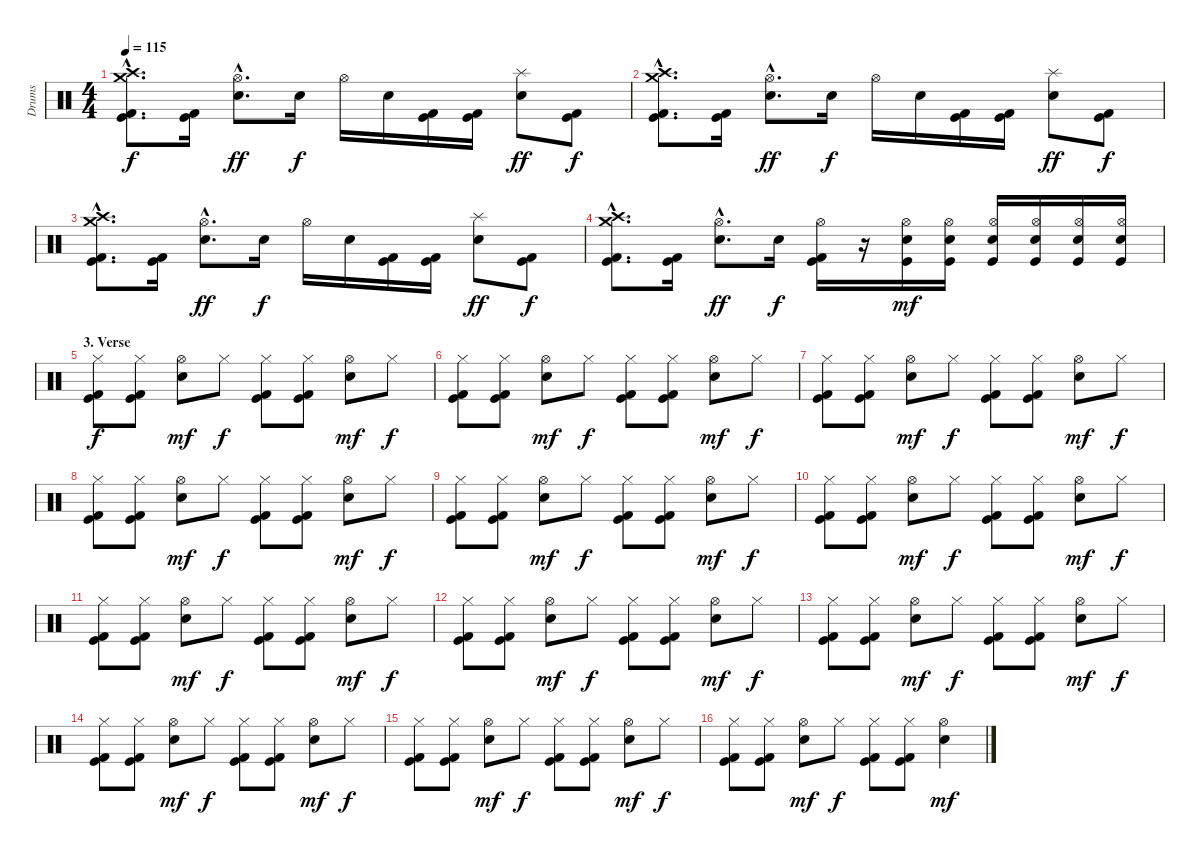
\track ("Drums" "Drums") {instrument percussion}
\staff {score}
\articulation defaults
\ts (4 4)
\tempo 115
\clef neutral
\ks c
("Crash medium (hit)"{hac} "Crash high (hit)"{hac} "Kick (hit) 2"{hac} "Kick (hit)"{hac}).8{d dy f} ("Kick (hit) 2" "Kick (hit)").16 ("Hi-Hat (open)"{hac} "Electric Snare (hit)"{hac}).8{d dy ff} "Electric Snare (hit)".16{dy f} "Hi-Hat (open)".16 "Electric Snare (hit)".16 ("Kick (hit) 2" "Kick (hit)").16 ("Kick (hit) 2" "Kick (hit)").16 ("Splash (hit)" "Electric Snare (hit)").8{dy ff} ("Kick (hit) 2" "Kick (hit)").8{dy f} |
("Crash medium (hit)"{hac} "Crash high (hit)"{hac} "Kick (hit) 2"{hac} "Kick (hit)"{hac}).8{d} ("Kick (hit) 2" "Kick (hit)").16 ("Hi-Hat (open)"{hac} "Electric Snare (hit)"{hac}).8{d dy ff} "Electric Snare (hit)".16{dy f} "Hi-Hat (open)".16 "Electric Snare (hit)".16 ("Kick (hit) 2" "Kick (hit)").16 ("Kick (hit) 2" "Kick (hit)").16 ("Splash (hit)" "Electric Snare (hit)").8{dy ff} ("Kick (hit) 2" "Kick (hit)").8{dy f} |
("Crash medium (hit)"{hac} "Crash high (hit)"{hac} "Kick (hit) 2"{hac} "Kick (hit)"{hac}).8{d} ("Kick (hit) 2" "Kick (hit)").16 ("Hi-Hat (open)"{hac} "Electric Snare (hit)"{hac}).8{d dy ff} "Electric Snare (hit)".16{dy f} "Hi-Hat (open)".16 "Electric Snare (hit)".16 ("Kick (hit) 2" "Kick (hit)").16 ("Kick (hit) 2" "Kick (hit)").16 ("Splash (hit)" "Electric Snare (hit)").8{dy ff} ("Kick (hit) 2" "Kick (hit)").8{dy f} |
("Crash medium (hit)"{hac} "Crash high (hit)"{hac} "Kick (hit) 2"{hac} "Kick (hit)"{hac}).8{d} ("Kick (hit) 2" "Kick (hit)").16 ("Hi-Hat (open)"{hac} "Electric Snare (hit)"{hac}).8{d dy ff} "Electric Snare (hit)".16{dy f} ("Hi-Hat (open)" "Kick (hit) 2" "Kick (hit)").16 r.16 ("Electric Snare (hit)" "Hi-Hat (open)" "Kick (hit)").16{dy mf} ("Electric Snare (hit)" "Hi-Hat (open)" "Kick (hit)").16 ("Electric Snare (hit)" "Hi-Hat (open)" "Kick (hit)").16 ("Electric Snare (hit)" "Hi-Hat (open)" "Kick (hit)").16 ("Electric Snare (hit)" "Hi-Hat (open)" "Kick (hit)").16 ("Electric Snare (hit)" "Hi-Hat (open)" "Kick (hit)").16 |
\section ("" "3. Verse")
("Hi-Hat (closed)" "Kick (hit) 2" "Kick (hit)").8{dy f} ("Hi-Hat (closed)" "Kick (hit) 2" "Kick (hit)").8 ("Hi-Hat (open)" "Electric Snare (hit)").8{dy mf} "Hi-Hat (closed)".8{dy f} ("Hi-Hat (closed)" "Kick (hit) 2" "Kick (hit)").8 ("Hi-Hat (closed)" "Kick (hit) 2" "Kick (hit)").8 ("Hi-Hat (open)" "Electric Snare (hit)").8{dy mf} "Hi-Hat (closed)".8{dy f} |
("Hi-Hat (closed)" "Kick (hit) 2" "Kick (hit)").8 ("Hi-Hat (closed)" "Kick (hit) 2" "Kick (hit)").8 ("Hi-Hat (open)" "Electric Snare (hit)").8{dy mf} "Hi-Hat (closed)".8{dy f} ("Hi-Hat (closed)" "Kick (hit) 2" "Kick (hit)").8 ("Hi-Hat (closed)" "Kick (hit) 2" "Kick (hit)").8 ("Hi-Hat (open)" "Electric Snare (hit)").8{dy mf} "Hi-Hat (closed)".8{dy f} |
("Hi-Hat (closed)" "Kick (hit) 2" "Kick (hit)").8 ("Hi-Hat (closed)" "Kick (hit) 2" "Kick (hit)").8 ("Hi-Hat (open)" "Electric Snare (hit)").8{dy mf} "Hi-Hat (closed)".8{dy f} ("Hi-Hat (closed)" "Kick (hit) 2" "Kick (hit)").8 ("Hi-Hat (closed)" "Kick (hit) 2" "Kick (hit)").8 ("Hi-Hat (open)" "Electric Snare (hit)").8{dy mf} "Hi-Hat (closed)".8{dy f} |
("Hi-Hat (closed)" "Kick (hit) 2" "Kick (hit)").8 ("Hi-Hat (closed)" "Kick (hit) 2" "Kick (hit)").8 ("Hi-Hat (open)" "Electric Snare (hit)").8{dy mf} "Hi-Hat (closed)".8{dy f} ("Hi-Hat (closed)" "Kick (hit) 2" "Kick (hit)").8 ("Hi-Hat (closed)" "Kick (hit) 2" "Kick (hit)").8 ("Hi-Hat (open)" "Electric Snare (hit)").8{dy mf} "Hi-Hat (closed)".8{dy f} |
("Hi-Hat (closed)" "Kick (hit) 2" "Kick (hit)").8 ("Hi-Hat (closed)" "Kick (hit) 2" "Kick (hit)").8 ("Hi-Hat (open)" "Electric Snare (hit)").8{dy mf} "Hi-Hat (closed)".8{dy f} ("Hi-Hat (closed)" "Kick (hit) 2" "Kick (hit)").8 ("Hi-Hat (closed)" "Kick (hit) 2" "Kick (hit)").8 ("Hi-Hat (open)" "Electric Snare (hit)").8{dy mf} "Hi-Hat (closed)".8{dy f} |
("Hi-Hat (closed)" "Kick (hit) 2" "Kick (hit)").8 ("Hi-Hat (closed)" "Kick (hit) 2" "Kick (hit)").8 ("Hi-Hat (open)" "Electric Snare (hit)").8{dy mf} "Hi-Hat (closed)".8{dy f} ("Hi-Hat (closed)" "Kick (hit) 2" "Kick (hit)").8 ("Hi-Hat (closed)" "Kick (hit) 2" "Kick (hit)").8 ("Hi-Hat (open)" "Electric Snare (hit)").8{dy mf} "Hi-Hat (closed)".8{dy f} |
("Hi-Hat (closed)" "Kick (hit) 2" "Kick (hit)").8 ("Hi-Hat (closed)" "Kick (hit) 2" "Kick (hit)").8 ("Hi-Hat (open)" "Electric Snare (hit)").8{dy mf} "Hi-Hat (closed)".8{dy f} ("Hi-Hat (closed)" "Kick (hit) 2" "Kick (hit)").8 ("Hi-Hat (closed)" "Kick (hit) 2" "Kick (hit)").8 ("Hi-Hat (open)" "Electric Snare (hit)").8{dy mf} "Hi-Hat (closed)".8{dy f} |
("Hi-Hat (closed)" "Kick (hit) 2" "Kick (hit)").8 ("Hi-Hat (closed)" "Kick (hit) 2" "Kick (hit)").8 ("Hi-Hat (open)" "Electric Snare (hit)").8{dy mf} "Hi-Hat (closed)".8{dy f} ("Hi-Hat (closed)" "Kick (hit) 2" "Kick (hit)").8 ("Hi-Hat (closed)" "Kick (hit) 2" "Kick (hit)").8 ("Hi-Hat (open)" "Electric Snare (hit)").8{dy mf} "Hi-Hat (closed)".8{dy f} |
("Hi-Hat (closed)" "Kick (hit) 2" "Kick (hit)").8 ("Hi-Hat (closed)" "Kick (hit) 2" "Kick (hit)").8 ("Hi-Hat (open)" "Electric Snare (hit)").8{dy mf} "Hi-Hat (closed)".8{dy f} ("Hi-Hat (closed)" "Kick (hit) 2" "Kick (hit)").8 ("Hi-Hat (closed)" "Kick (hit) 2" "Kick (hit)").8 ("Hi-Hat (open)" "Electric Snare (hit)").8{dy mf} "Hi-Hat (closed)".8{dy f} |
("Hi-Hat (closed)" "Kick (hit) 2" "Kick (hit)").8 ("Hi-Hat (closed)" "Kick (hit) 2" "Kick (hit)").8 ("Hi-Hat (open)" "Electric Snare (hit)").8{dy mf} "Hi-Hat (closed)".8{dy f} ("Hi-Hat (closed)" "Kick (hit) 2" "Kick (hit)").8 ("Hi-Hat (closed)" "Kick (hit) 2" "Kick (hit)").8 ("Hi-Hat (open)" "Electric Snare (hit)").8{dy mf} "Hi-Hat (closed)".8{dy f} |
("Hi-Hat (closed)" "Kick (hit) 2" "Kick (hit)").8 ("Hi-Hat (closed)" "Kick (hit) 2" "Kick (hit)").8 ("Hi-Hat (open)" "Electric Snare (hit)").8{dy mf} "Hi-Hat (closed)".8{dy f} ("Hi-Hat (closed)" "Kick (hit) 2" "Kick (hit)").8 ("Hi-Hat (closed)" "Kick (hit) 2" "Kick (hit)").8 ("Hi-Hat (open)" "Electric Snare (hit)").8{dy mf} "Hi-Hat (closed)".8{dy f} |
("Hi-Hat (closed)" "Kick (hit) 2" "Kick (hit)").8 ("Hi-Hat (closed)" "Kick (hit) 2" "Kick (hit)").8 ("Hi-Hat (open)" "Electric Snare (hit)").8{dy mf} "Hi-Hat (closed)".8{dy f} ("Hi-Hat (closed)" "Kick (hit) 2" "Kick (hit)").8 ("Hi-Hat (closed)" "Kick (hit) 2" "Kick (hit)").8 ("Hi-Hat (open)" "Electric Snare (hit)").4{dy mf}
